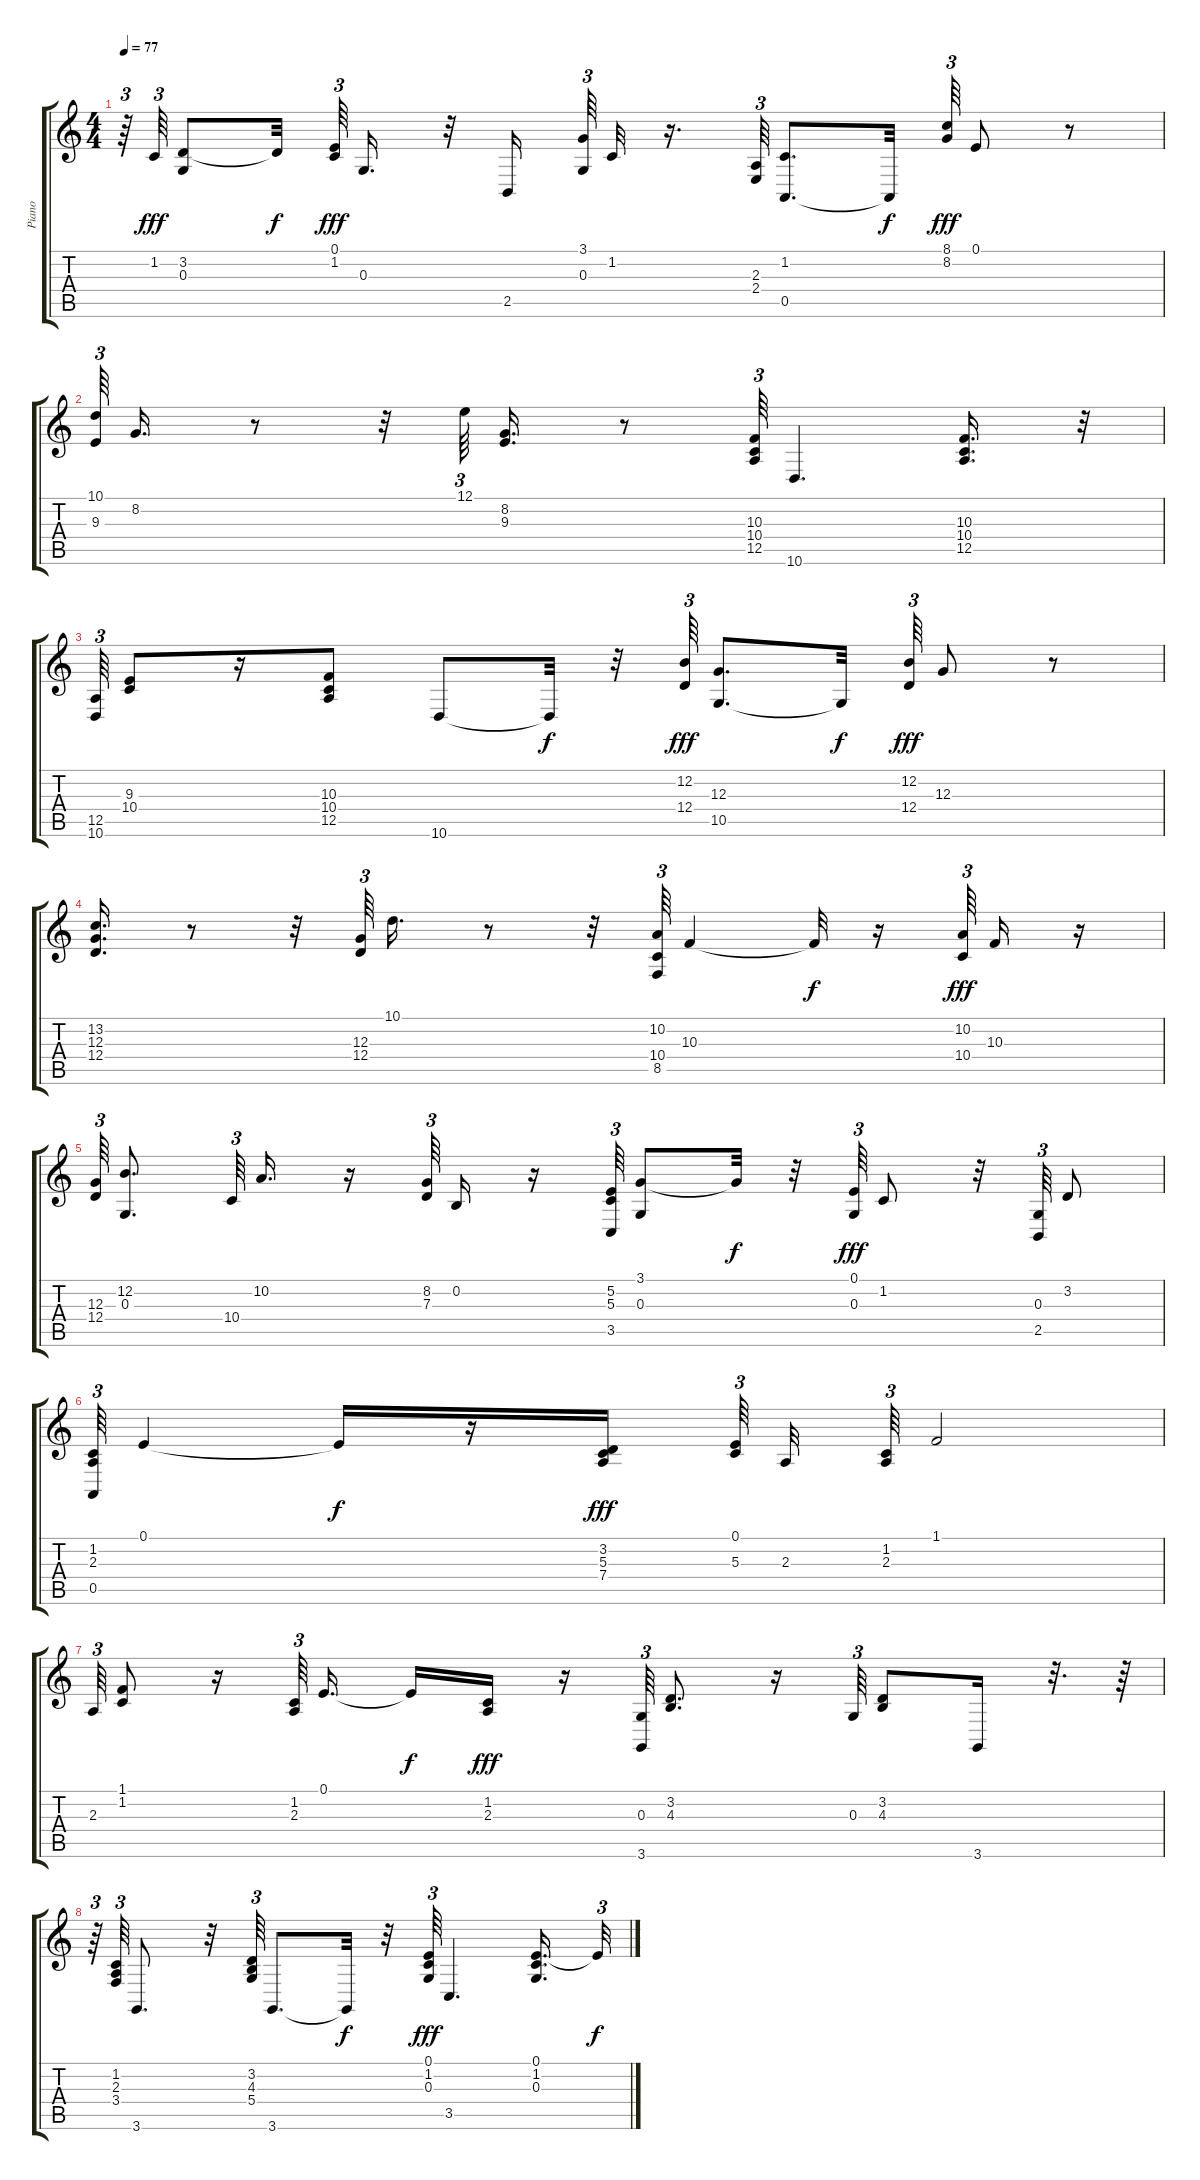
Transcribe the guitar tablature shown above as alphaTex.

\track ("Piano" "Piano") {instrument brightacousticpiano}
\staff {score tabs}
\tuning (E4 B3 G3 D3 A2 E2) {hide}
\ts (4 4)
\tempo 77
\clef g2
\ks c
r.64{tu (3 2) dy fff} 1.2.64{tu (3 2)} (3.2 0.3).8 3.2{t}.32{dy f beam splitsecondary} (0.1 1.2).64{tu (3 2) dy fff} 0.3.16{d} r.32 2.5.16{beam splitsecondary} (3.1 0.3).64{tu (3 2)} 1.2.32 r.16{d} (2.3 2.4).64{tu (3 2)} (1.2 0.5).8{d} 0.5{t}.32{dy f} (8.1 8.2).64{tu (3 2) dy fff} 0.1.8 r.8 |
(10.1 9.3).64{tu (3 2)} 8.2.16{d} r.8 r.32 12.1.64{tu (3 2)} (8.2 9.3).16{d} r.8 (10.3 10.4 12.5).64{tu (3 2)} 10.6.4{d} (10.3 10.4 12.5).16{d} r.32 |
(12.5 10.6).64{tu (3 2)} (9.3 10.4).8 r.16 (10.3 10.4 12.5).8 10.6.8 10.6{t}.32{dy f} r.32 (12.2 12.4).64{tu (3 2) dy fff} (12.3 10.5).8{d} 10.5{t}.32{dy f} (12.2 12.4).64{tu (3 2) dy fff} 12.3.8 r.8 |
(13.2 12.3 12.4).16{d} r.8 r.32 (12.3 12.4).64{tu (3 2)} 10.1.16{d} r.8 r.32 (10.2 10.4 8.5).64{tu (3 2)} 10.3.4 10.3{t}.32{dy f} r.16 (10.2 10.4).64{tu (3 2) dy fff} 10.3.16 r.16 |
(12.3 12.4).64{tu (3 2)} (12.2 0.3).8{d} 10.4.64{tu (3 2) beam splitsecondary} 10.2.16{d} r.16 (8.2 7.3).64{tu (3 2)} 0.2.16 r.16 (5.2 5.3 3.5).64{tu (3 2)} (3.1 0.3).8 3.1{t}.32{dy f} r.32 (0.1 0.3).64{tu (3 2) dy fff} 1.2.8 r.32 (0.3 2.5).64{tu (3 2)} 3.2.8 |
(1.2 2.3 0.5).64{tu (3 2)} 0.1.4 0.1{t}.16{dy f} r.16 (3.2 5.3 7.4).16{dy fff beam splitsecondary} (0.1 5.3).64{tu (3 2) beam splitsecondary} 2.3.32 (1.2 2.3).64{tu (3 2)} 1.1.2 |
2.3.64{tu (3 2)} (1.1 1.2).8 r.16 (1.2 2.3).64{tu (3 2)} 0.1.16{d} 0.1{t}.16{dy f} (1.2 2.3).16{dy fff} r.16 (0.3 3.6).64{tu (3 2)} (3.2 4.3).8{d} r.16 0.3.64{tu (3 2)} (3.2 4.3).8 3.6.16 r.32{d} r.64 |
r.64{tu (3 2)} (1.2 2.3 3.4).64{tu (3 2)} 3.6.8{d} r.32 (3.2 4.3 5.4).64{tu (3 2)} 3.6.8{d} 3.6{t}.32{dy f} r.32 (0.1 1.2 0.3).64{tu (3 2) dy fff} 3.5.4{d} (0.1 1.2 0.3).16{d} 0.1{t}.32{tu (3 2) dy f}
